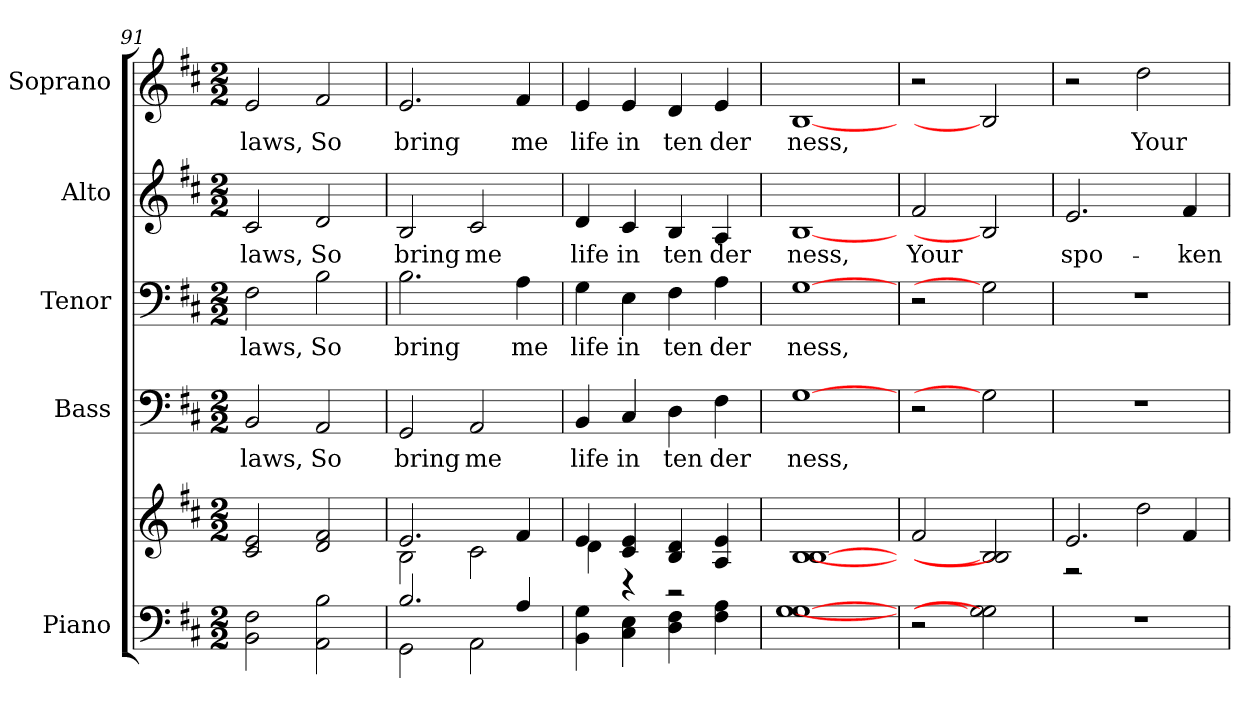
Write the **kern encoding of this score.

**kern	**kern	**kern	**text	**kern	**text	**kern	**text	**kern	**text
*part5	*part5	*part4	*part4	*part3	*part3	*part2	*part2	*part1	*part1
*staff6	*staff5	*staff4	*staff4	*staff3	*staff3	*staff2	*staff2	*staff1	*staff1
*I"Piano	*	*I"Bass	*	*I"Tenor	*	*I"Alto	*	*I"Soprano	*
*I'Pno.	*	*I'B.	*	*I'T.	*	*I'A.	*	*I'S.	*
*clefF4	*clefG2	*clefF4	*	*clefF4	*	*clefG2	*	*clefG2	*
*k[f#c#]	*k[f#c#]	*k[f#c#]	*	*k[f#c#]	*	*k[f#c#]	*	*k[f#c#]	*
*D:	*D:	*D:	*	*D:	*	*D:	*	*D:	*
*M2/2	*M2/2	*M2/2	*	*M2/2	*	*M2/2	*	*M2/2	*
=91	=91	=91	=91	=91	=91	=91	=91	=91	=91
!	!	!	!LO:LY:b:color=#000000	!	!	!	!	!	!
!	!	!	!	!	!LO:LY:b:color=#000000	!	!	!	!
!	!	!	!	!	!	!	!LO:LY:b:color=#000000	!	!
!	!	!	!	!	!	!	!	!	!LO:LY:b:color=#000000
2BBi\ 2F#i	2c#i/ 2ei	2BBi/	laws,	2F#i\	laws,	2c#i/	laws,	2ei/	laws,
!	!	!	!LO:LY:b:color=#000000	!	!	!	!	!	!
!	!	!	!	!	!LO:LY:b:color=#000000	!	!	!	!
!	!	!	!	!	!	!	!LO:LY:b:color=#000000	!	!
!	!	!	!	!	!	!	!	!	!LO:LY:b:color=#000000
2AAi\ 2Bi	2di/ 2f#i	2AAi/	So	2Bi\	So	2di/	So	2f#i/	So
=92	=92	=92	=92	=92	=92	=92	=92	=92	=92
*^	*^	*	*	*	*	*	*	*	*
!	!	!	!	!	!LO:LY:b:color=#000000	!	!	!	!	!	!
!	!	!	!	!	!	!	!LO:LY:b:color=#000000	!	!	!	!
!	!	!	!	!	!	!	!	!	!LO:LY:b:color=#000000	!	!
!	!	!	!	!	!	!	!	!	!	!	!LO:LY:b:color=#000000
2.Bi/	2GGi\	2.ei/	2Bi\	2GGi/	bring	2.Bi\	bring	2Bi/	bring	2.ei/	bring
!	!	!	!	!	!LO:LY:b:color=#000000	!	!	!	!	!	!
!	!	!	!	!	!	!	!	!	!LO:LY:b:color=#000000	!	!
.	2AAi\	.	2c#i\	2AAi/	me	.	.	2c#i/	me	.	.
!	!	!	!	!	!	!	!LO:LY:b:color=#000000	!	!	!	!
!	!	!	!	!	!	!	!	!	!	!	!LO:LY:b:color=#000000
4Ai/	.	4f#i/	.	.	.	4Ai\	me	.	.	4f#i/	me
*v	*v	*	*	*	*	*	*	*	*	*	*
=93	=93	=93	=93	=93	=93	=93	=93	=93	=93	=93
!	!	!	!	!LO:LY:b:color=#000000	!	!	!	!	!	!
!	!	!	!	!	!	!LO:LY:b:color=#000000	!	!	!	!
!	!	!	!	!	!	!	!	!LO:LY:b:color=#000000	!	!
!	!	!	!	!	!	!	!	!	!	!LO:LY:b:color=#000000
4BBi\ 4Gi	4ei/	4di\	4BBi/	life	4Gi\	life	4di/	life	4ei/	life
!	!	!	!	!LO:LY:b:color=#000000	!	!	!	!	!	!
!	!	!	!	!	!	!LO:LY:b:color=#000000	!	!	!	!
!	!	!	!	!	!	!	!	!LO:LY:b:color=#000000	!	!
!	!	!	!	!	!	!	!	!	!	!LO:LY:b:color=#000000
4C#i\ 4Ei	4c#i/ 4ei	4r	4C#i/	in	4Ei\	in	4c#i/	in	4ei/	in
!	!	!	!	!LO:LY:b:color=#000000	!	!	!	!	!	!
!	!	!	!	!	!	!LO:LY:b:color=#000000	!	!	!	!
!	!	!	!	!	!	!	!	!LO:LY:b:color=#000000	!	!
!	!	!	!	!	!	!	!	!	!	!LO:LY:b:color=#000000
4Di\ 4F#i	4Bi/ 4di	2r	4Di\	ten	4F#i\	ten	4Bi/	ten	4di/	ten
!	!	!	!	!LO:LY:b:color=#000000	!	!	!	!	!	!
!	!	!	!	!	!	!LO:LY:b:color=#000000	!	!	!	!
!	!	!	!	!	!	!	!	!LO:LY:b:color=#000000	!	!
!	!	!	!	!	!	!	!	!	!	!LO:LY:b:color=#000000
4F#i\ 4Ai	4Ai/ 4ei	.	4F#i\	der	4Ai\	der	4Ai/	der	4ei/	der
*	*v	*v	*	*	*	*	*	*	*	*
=94	=94	=94	=94	=94	=94	=94	=94	=94	=94
!	!	!	!LO:LY:b:color=#000000	!	!	!	!	!	!
!	!	!	!	!	!LO:LY:b:color=#000000	!	!	!	!
!	!	!	!	!	!	!	!LO:LY:b:color=#000000	!	!
!	!	!	!	!	!	!	!	!	!LO:LY:b:color=#000000
[1Gi [1Gi	[1Bi [1Bi	[1Gi	ness,	[1Gi	ness,	[1Bi	ness,	[1Bi	ness,
=95	=95	=95	=95	=95	=95	=95	=95	=95	=95
!	!	!	!	!	!	!	!LO:LY:b:color=#000000	!	!
2r	2f#i/	2r	.	2r	.	2f#i/	Your	2r	.
2Gi] 2Gi]	2Bi] 2Bi]	2Gi]	.	2Gi]	.	2Bi]	.	2Bi]	.
!!LO:PB:g=z
=96	=96	=96	=96	=96	=96	=96	=96	=96	=96
*	*^	*	*	*	*	*	*	*	*
!	!	!	!	!	!	!	!	!LO:LY:b:color=#000000	!	!
1r	2.ei/	2r	1r	.	1r	.	2.ei/	spo-	2r	.
!	!	!	!	!	!	!	!	!	!	!LO:LY:b:color=#000000
.	.	2ddi\	.	.	.	.	.	.	2ddi\	Your
!	!	!	!	!	!	!	!	!LO:LY:b:color=#000000	!	!
.	4f#i/	.	.	.	.	.	4f#i/	-ken	.	.
*	*v	*v	*	*	*	*	*	*	*	*
=	=	=	=	=	=	=	=	=	=
*-	*-	*-	*-	*-	*-	*-	*-	*-	*-
